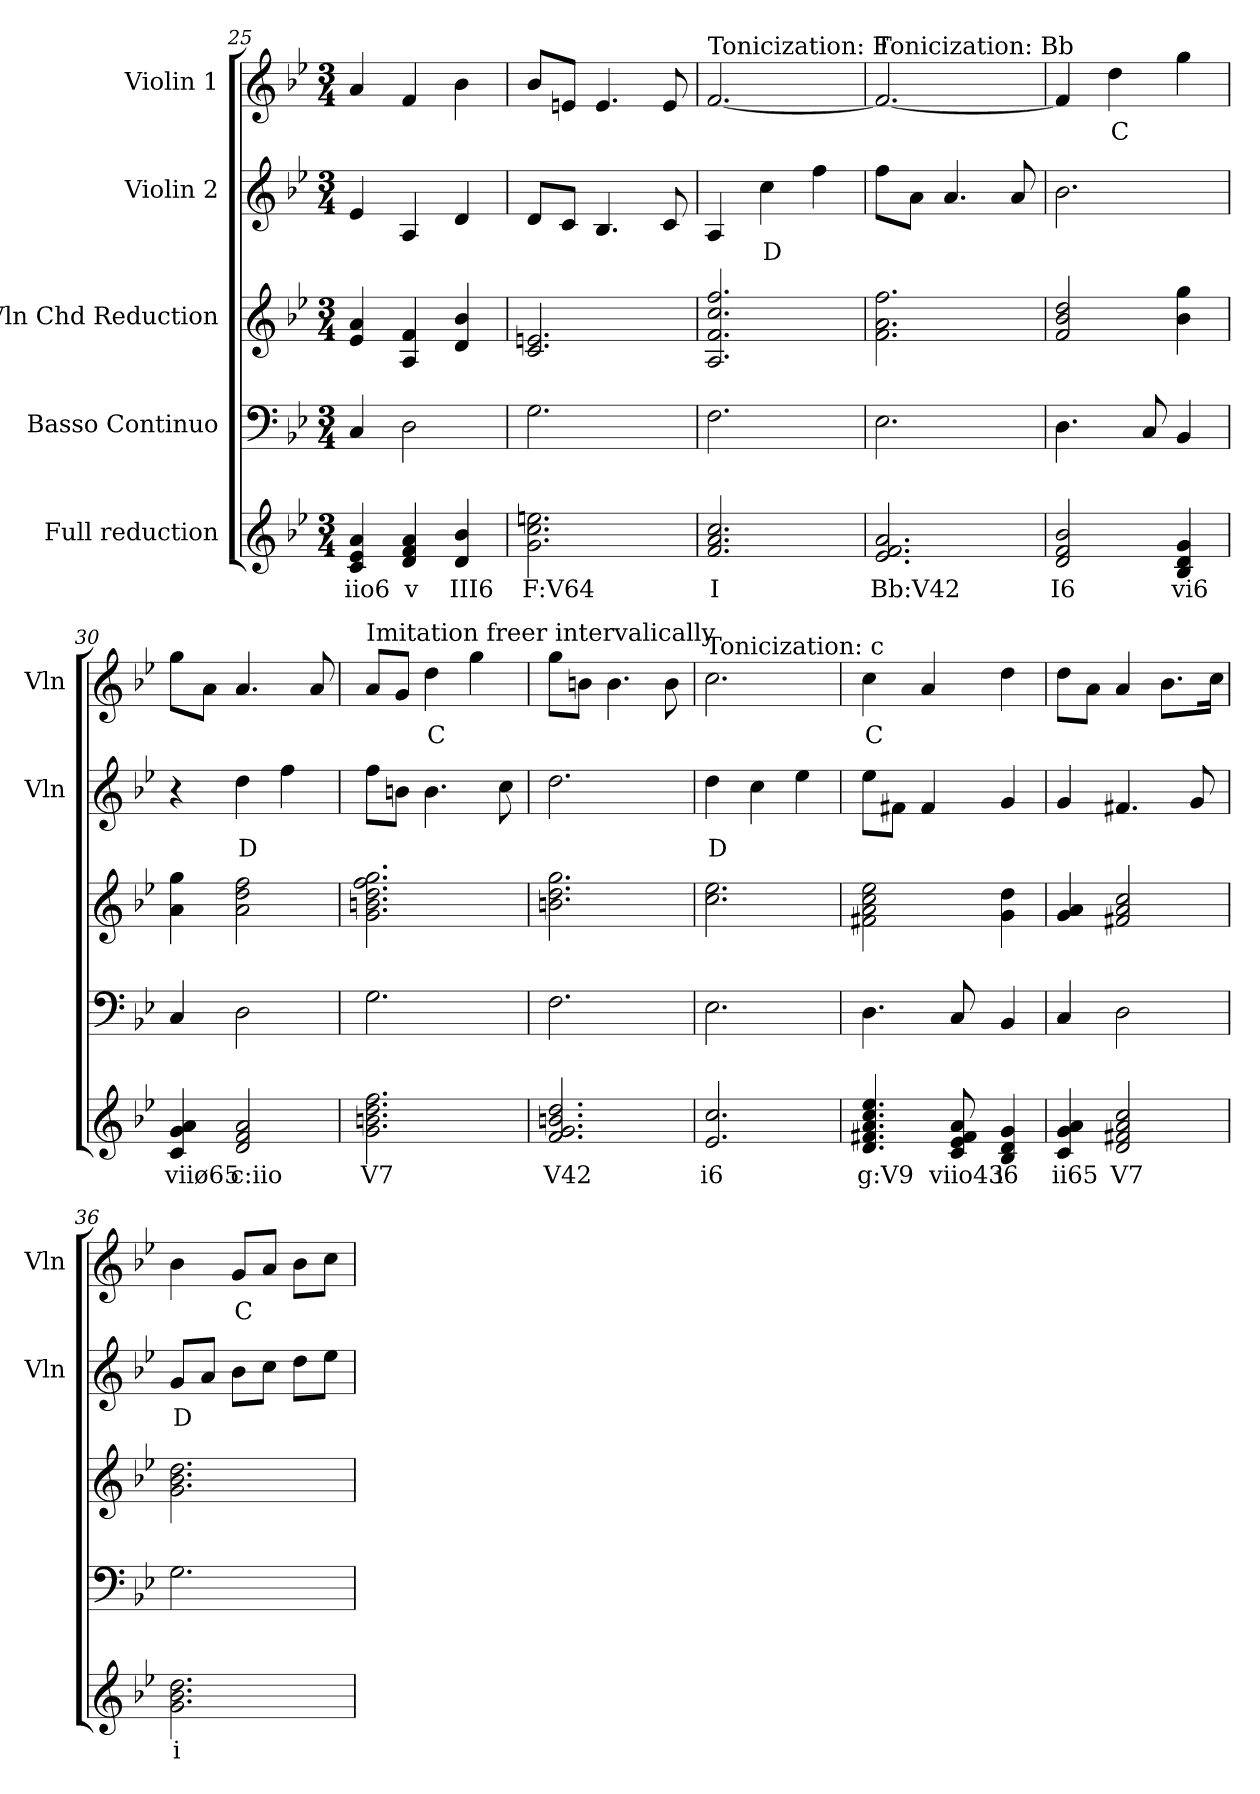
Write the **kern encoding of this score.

**kern	**text	**kern	**kern	**kern	**text	**kern	**text
*part5	*part5	*part4	*part3	*part2	*part2	*part1	*part1
*staff5	*staff5	*staff4	*staff3	*staff2	*staff2	*staff1	*staff1
*I"Full reduction	*	*I"Basso Continuo	*I"Vln Chd Reduction	*I"Violin 2	*	*I"Violin 1	*
*	*	*	*	*I'Vln	*	*I'Vln	*
*clefG2	*	*clefF4	*clefG2	*clefG2	*	*clefG2	*
*k[b-e-]	*	*k[b-e-]	*k[b-e-]	*k[b-e-]	*	*k[b-e-]	*
*M3/4	*	*M3/4	*M3/4	*M3/4	*	*M3/4	*
=25	=25	=25	=25	=25	=25	=25	=25
!	!LO:LY:b	!	!	!	!	!	!
4c/ 4e-/ 4a/	iio6	4C/	4e-/ 4a/	4e-/	.	4a/	.
!	!LO:LY:b	!	!	!	!	!	!
4d/ 4f/ 4a/	v	2D\	4A/ 4f/	4A/	.	4f/	.
!	!LO:LY:b	!	!	!	!	!	!
4d/ 4b-/	III6	.	4d/ 4b-/	4d/	.	4b-\	.
!!LO:LB:g=z
=26	=26	=26	=26	=26	=26	=26	=26
!	!LO:LY:b	!	!	!	!	!	!
2.g\ 2.cc\ 2.een\	F:V64	2.G\	2.c/ 2.en/	8d/L	.	8b-/L	.
.	.	.	.	8c/J	.	8en/J	.
.	.	.	.	4.B-/	.	4.e/	.
.	.	.	.	8c/	.	8e/	.
=27	=27	=27	=27	=27	=27	=27	=27
!	!	!	!	!	!	!LO:TX:a:t=Tonicization&colon; F	!
!	!LO:LY:b	!	!	!	!	!	!
2.f/ 2.a/ 2.cc/	I	2.F\	2.A/ 2.f/ 2.cc/ 2.ff/	4A/	.	[2.f/	.
!	!	!	!	!	!LO:LY:b	!	!
.	.	.	.	4cc\	D	.	.
.	.	.	.	4ff\	.	.	.
=28	=28	=28	=28	=28	=28	=28	=28
!	!	!	!	!	!	!LO:TX:a:t=Tonicization&colon; Bb	!
!	!LO:LY:b	!	!	!	!	!	!
2.e-/ 2.f/ 2.a/	Bb:V42	2.E-\	2.f\ 2.a\ 2.ff\	8ff\L	.	2.f/_	.
.	.	.	.	8a\J	.	.	.
.	.	.	.	4.a/	.	.	.
.	.	.	.	8a/	.	.	.
=29	=29	=29	=29	=29	=29	=29	=29
!	!LO:LY:b	!	!	!	!	!	!
2d/ 2f/ 2b-/	I6	4.D\	2f/ 2b-/ 2dd/	2.b-\	.	4f/]	.
!	!	!	!	!	!	!	!LO:LY:b
.	.	.	.	.	.	4dd\	C
.	.	8C/	.	.	.	.	.
!	!LO:LY:b	!	!	!	!	!	!
4B-/ 4d/ 4g/	vi6	4BB-/	4b-\ 4gg\	.	.	4gg\	.
=30	=30	=30	=30	=30	=30	=30	=30
!	!LO:LY:b	!	!	!	!	!	!
4c/ 4g/ 4a/	viiø65	4C/	4a\ 4gg\	4r	.	8gg\L	.
.	.	.	.	.	.	8a\J	.
!	!LO:LY:b	!	!	!	!LO:LY:b	!	!
2d/ 2f/ 2a/	c:iio	2D\	2a\ 2dd\ 2ff\	4dd\	D	4.a/	.
.	.	.	.	4ff\	.	.	.
.	.	.	.	.	.	8a/	.
!!LO:PB:g=z
=31	=31	=31	=31	=31	=31	=31	=31
!	!	!	!	!	!	!LO:TX:a:t=Imitation freer intervalically	!
!	!LO:LY:b	!	!	!	!	!	!
2.g\ 2.bn\ 2.dd\ 2.ff\	V7	2.G\	2.g\ 2.bn\ 2.dd\ 2.ff\ 2.gg\	8ff\L	.	8a/L	.
.	.	.	.	8bn\J	.	8g/J	.
!	!	!	!	!	!	!	!LO:LY:b
.	.	.	.	4.b\	.	4dd\	C
.	.	.	.	.	.	4gg\	.
.	.	.	.	8cc\	.	.	.
=32	=32	=32	=32	=32	=32	=32	=32
!	!LO:LY:b	!	!	!	!	!	!
2.f/ 2.g/ 2.bn/ 2.dd/	V42	2.F\	2.bn\ 2.dd\ 2.gg\	2.dd\	.	8gg\L	.
.	.	.	.	.	.	8bn\J	.
.	.	.	.	.	.	4.b\	.
.	.	.	.	.	.	8b\	.
=33	=33	=33	=33	=33	=33	=33	=33
!	!	!	!	!	!	!LO:TX:a:t=Tonicization&colon; c	!
!	!LO:LY:b	!	!	!	!LO:LY:b	!	!
2.e-/ 2.cc/	i6	2.E-\	2.cc\ 2.ee-\	4dd\	D	2.cc\	.
.	.	.	.	4cc\	.	.	.
.	.	.	.	4ee-\	.	.	.
=34	=34	=34	=34	=34	=34	=34	=34
!	!LO:LY:b	!	!	!	!	!	!LO:LY:b
4.d/ 4.f#X/ 4.a/ 4.cc/ 4.ee-/	g:V9	4.D\	2f#X\ 2a\ 2cc\ 2ee-\	8ee-\L	.	4cc\	C
.	.	.	.	8f#X\J	.	.	.
.	.	.	.	4f#/	.	4a/	.
!	!LO:LY:b	!	!	!	!	!	!
8c/ 8e-/ 8f#/ 8a/	viio43	8C/	.	.	.	.	.
!	!LO:LY:b	!	!	!	!	!	!
4B-/ 4d/ 4g/	i6	4BB-/	4g\ 4dd\	4g/	.	4dd\	.
=35	=35	=35	=35	=35	=35	=35	=35
!	!LO:LY:b	!	!	!	!	!	!
4c/ 4g/ 4a/	ii65	4C/	4g/ 4a/	4g/	.	8dd\L	.
.	.	.	.	.	.	8a\J	.
!	!LO:LY:b	!	!	!	!	!	!
2d/ 2f#X/ 2a/ 2cc/	V7	2D\	2f#X/ 2a/ 2cc/	4.f#X/	.	4a/	.
.	.	.	.	.	.	8.b-\L	.
.	.	.	.	8g/	.	.	.
.	.	.	.	.	.	16cc\Jk	.
!!LO:LB:g=z
=36	=36	=36	=36	=36	=36	=36	=36
!	!LO:LY:b	!	!	!	!LO:LY:b	!	!
2.g\ 2.b-\ 2.dd\	i	2.G\	2.g\ 2.b-\ 2.dd\	8g/L	D	4b-\	.
.	.	.	.	8a/J	.	.	.
!	!	!	!	!	!	!	!LO:LY:b
.	.	.	.	8b-\L	.	8g/L	C
.	.	.	.	8cc\J	.	8a/J	.
.	.	.	.	8dd\L	.	8b-\L	.
.	.	.	.	8ee-\J	.	8cc\J	.
=	=	=	=	=	=	=	=
*-	*-	*-	*-	*-	*-	*-	*-
